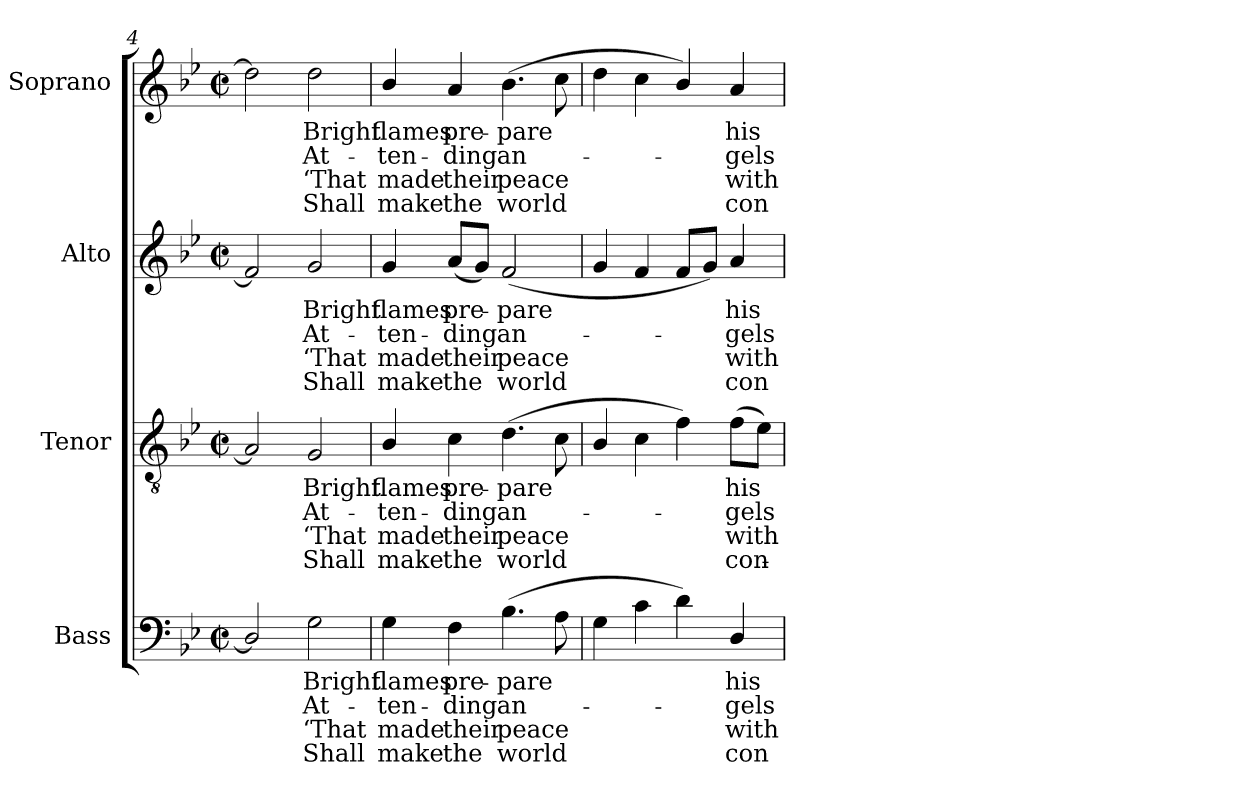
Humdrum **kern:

**kern	**text	**text	**text	**text	**kern	**text	**text	**text	**text	**kern	**text	**text	**text	**text	**kern	**text	**text	**text	**text
*part4	*part4	*part4	*part4	*part4	*part3	*part3	*part3	*part3	*part3	*part2	*part2	*part2	*part2	*part2	*part1	*part1	*part1	*part1	*part1
*staff4	*staff4	*staff4	*staff4	*staff4	*staff3	*staff3	*staff3	*staff3	*staff3	*staff2	*staff2	*staff2	*staff2	*staff2	*staff1	*staff1	*staff1	*staff1	*staff1
*I"Bass	*	*	*	*	*I"Tenor	*	*	*	*	*I"Alto	*	*	*	*	*I"Soprano	*	*	*	*
*I'B.	*	*	*	*	*I'T.	*	*	*	*	*I'A.	*	*	*	*	*I'S.	*	*	*	*
*clefF4	*	*	*	*	*clefGv2	*	*	*	*	*clefG2	*	*	*	*	*clefG2	*	*	*	*
*	*	*	*	*	*ITrd7c12	*	*	*	*	*	*	*	*	*	*	*	*	*	*
*k[b-e-]	*	*	*	*	*k[b-e-]	*	*	*	*	*k[b-e-]	*	*	*	*	*k[b-e-]	*	*	*	*
*g:	*	*	*	*	*g:	*	*	*	*	*g:	*	*	*	*	*g:	*	*	*	*
*M2/2	*	*	*	*	*M2/2	*	*	*	*	*M2/2	*	*	*	*	*M2/2	*	*	*	*
*met(c|)	*	*	*	*	*met(c|)	*	*	*	*	*met(c|)	*	*	*	*	*met(c|)	*	*	*	*
=4	=4	=4	=4	=4	=4	=4	=4	=4	=4	=4	=4	=4	=4	=4	=4	=4	=4	=4	=4
2Di/]	.	.	.	.	2AAi/]	.	.	.	.	2fi/]	.	.	.	.	2ddi\]	.	.	.	.
!	!LO:LY:b:color=#000000	!LO:LY:b:color=#000000	!LO:LY:b:color=#000000	!LO:LY:b:color=#000000	!	!	!	!	!	!	!	!	!	!	!	!	!	!	!
!	!	!	!	!	!	!LO:LY:b:color=#000000	!LO:LY:b:color=#000000	!LO:LY:b:color=#000000	!LO:LY:b:color=#000000	!	!	!	!	!	!	!	!	!	!
!	!	!	!	!	!	!	!	!	!	!	!LO:LY:b:color=#000000	!LO:LY:b:color=#000000	!LO:LY:b:color=#000000	!LO:LY:b:color=#000000	!	!	!	!	!
!	!	!	!	!	!	!	!	!	!	!	!	!	!	!	!	!LO:LY:b:color=#000000	!LO:LY:b:color=#000000	!LO:LY:b:color=#000000	!LO:LY:b:color=#000000
2Gi\	Bright	At-	‘That	Shall	2GGi/	Bright	At-	‘That	Shall	2gi/	Bright	At-	‘That	Shall	2ddi\	Bright	At-	‘That	Shall
=5	=5	=5	=5	=5	=5	=5	=5	=5	=5	=5	=5	=5	=5	=5	=5	=5	=5	=5	=5
!	!LO:LY:b:color=#000000	!LO:LY:b:color=#000000	!LO:LY:b:color=#000000	!LO:LY:b:color=#000000	!	!	!	!	!	!	!	!	!	!	!	!	!	!	!
!	!	!	!	!	!	!LO:LY:b:color=#000000	!LO:LY:b:color=#000000	!LO:LY:b:color=#000000	!LO:LY:b:color=#000000	!	!	!	!	!	!	!	!	!	!
!	!	!	!	!	!	!	!	!	!	!	!LO:LY:b:color=#000000	!LO:LY:b:color=#000000	!LO:LY:b:color=#000000	!LO:LY:b:color=#000000	!	!	!	!	!
!	!	!	!	!	!	!	!	!	!	!	!	!	!	!	!	!LO:LY:b:color=#000000	!LO:LY:b:color=#000000	!LO:LY:b:color=#000000	!LO:LY:b:color=#000000
4Gi\	flames	-ten-	made	make	4BB-i/	flames	-ten-	made	make	4gi/	flames	-ten-	made	make	4b-i/	flames	-ten-	made	make
!	!LO:LY:b:color=#000000	!LO:LY:b:color=#000000	!LO:LY:b:color=#000000	!LO:LY:b:color=#000000	!	!	!	!	!	!	!	!	!	!	!	!	!	!	!
!	!	!	!	!	!	!LO:LY:b:color=#000000	!LO:LY:b:color=#000000	!LO:LY:b:color=#000000	!LO:LY:b:color=#000000	!	!	!	!	!	!	!	!	!	!
!	!	!	!	!	!	!	!	!	!	!	!LO:LY:b:color=#000000	!LO:LY:b:color=#000000	!LO:LY:b:color=#000000	!LO:LY:b:color=#000000	!	!	!	!	!
!	!	!	!	!	!	!	!	!	!	!	!	!	!	!	!	!LO:LY:b:color=#000000	!LO:LY:b:color=#000000	!LO:LY:b:color=#000000	!LO:LY:b:color=#000000
4Fi\	pre-	-ding	their	the	4Ci\	pre-	-ding	their	the	(8ai/L	pre-	-ding	their	the	4ai/	pre-	-ding	their	the
.	.	.	.	.	.	.	.	.	.	8gi/J)	.	.	.	.	.	.	.	.	.
!	!LO:LY:b:color=#000000	!LO:LY:b:color=#000000	!LO:LY:b:color=#000000	!LO:LY:b:color=#000000	!	!	!	!	!	!	!	!	!	!	!	!	!	!	!
!	!	!	!	!	!	!LO:LY:b:color=#000000	!LO:LY:b:color=#000000	!LO:LY:b:color=#000000	!LO:LY:b:color=#000000	!	!	!	!	!	!	!	!	!	!
!	!	!	!	!	!	!	!	!	!	!	!LO:LY:b:color=#000000	!LO:LY:b:color=#000000	!LO:LY:b:color=#000000	!LO:LY:b:color=#000000	!	!	!	!	!
!	!	!	!	!	!	!	!	!	!	!	!	!	!	!	!	!LO:LY:b:color=#000000	!LO:LY:b:color=#000000	!LO:LY:b:color=#000000	!LO:LY:b:color=#000000
(4.B-i\	-pare	an-	peace	world	(4.Di\	-pare	an-	peace	world	(2fi/	-pare	an-	peace	world	(4.b-i\	-pare	an-	peace	world
8Ai\	.	.	.	.	8Ci\	.	.	.	.	.	.	.	.	.	8cci\	.	.	.	.
=6	=6	=6	=6	=6	=6	=6	=6	=6	=6	=6	=6	=6	=6	=6	=6	=6	=6	=6	=6
4Gi\	.	.	.	.	4BB-i/	.	.	.	.	4gi/	.	.	.	.	4ddi\	.	.	.	.
4ci\	.	.	.	.	4Ci\	.	.	.	.	4fi/	.	.	.	.	4cci\	.	.	.	.
4di\)	.	.	.	.	4Fi\)	.	.	.	.	8fi/L	.	.	.	.	4b-i/)	.	.	.	.
.	.	.	.	.	.	.	.	.	.	8gi/J)	.	.	.	.	.	.	.	.	.
!	!LO:LY:b:color=#000000	!LO:LY:b:color=#000000	!LO:LY:b:color=#000000	!LO:LY:b:color=#000000	!	!	!	!	!	!	!	!	!	!	!	!	!	!	!
!	!	!	!	!	!	!LO:LY:b:color=#000000	!LO:LY:b:color=#000000	!LO:LY:b:color=#000000	!LO:LY:b:color=#000000	!	!	!	!	!	!	!	!	!	!
!	!	!	!	!	!	!	!	!	!	!	!LO:LY:b:color=#000000	!LO:LY:b:color=#000000	!LO:LY:b:color=#000000	!LO:LY:b:color=#000000	!	!	!	!	!
!	!	!	!	!	!	!	!	!	!	!	!	!	!	!	!	!LO:LY:b:color=#000000	!LO:LY:b:color=#000000	!LO:LY:b:color=#000000	!LO:LY:b:color=#000000
4Di/	his	-gels	with	con-	(8Fi\L	his	-gels	with	con-	4ai/	his	-gels	with	con-	4ai/	his	-gels	with	con-
.	.	.	.	.	8E-i\J)	.	.	.	.	.	.	.	.	.	.	.	.	.	.
=	=	=	=	=	=	=	=	=	=	=	=	=	=	=	=	=	=	=	=
*-	*-	*-	*-	*-	*-	*-	*-	*-	*-	*-	*-	*-	*-	*-	*-	*-	*-	*-	*-
